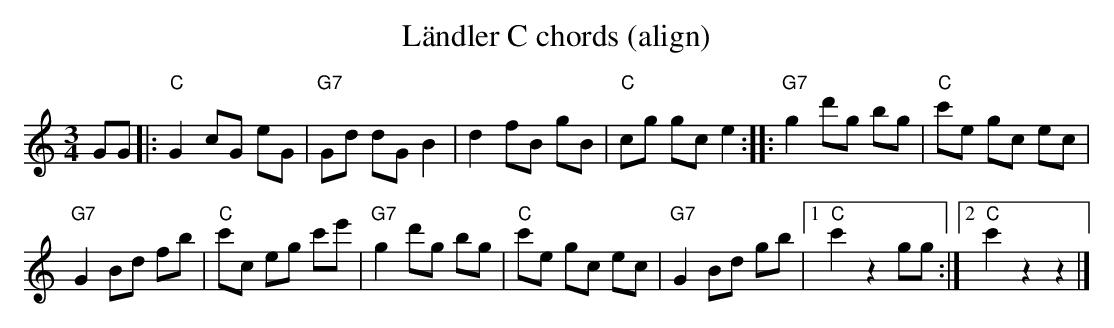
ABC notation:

X:1
T: L\"andler C chords (align)
M:3/4
L:1/8
K:C %%MIDI gchordon
GG |: "C"G2 cG eG | "G7"Gd dG B2 | d2 fB gB | "C"cg gc e2 :: "G7"g2 d'g bg | "C"c'e gc ec |
 "G7"G2 Bd fb | "C"c'c eg c'e' | "G7"g2 d'g bg |  "C"c'e gc ec | "G7"G2 Bd gb |1 "C"c'2z2gg :|2 "C"c'2z2z2 |]
